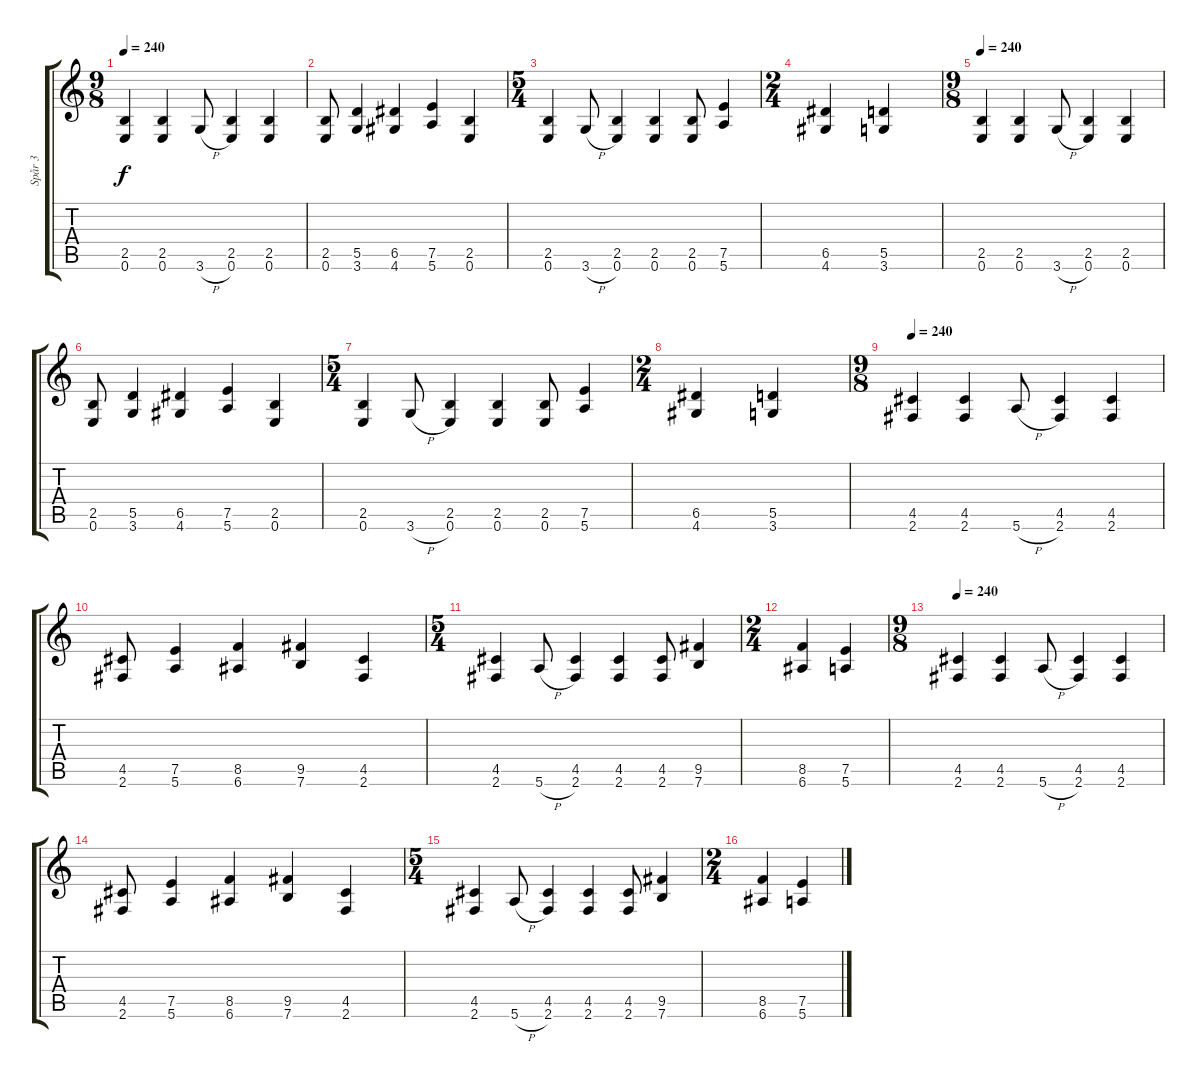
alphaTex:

\track ("Spår 3" "Spår 3") {instrument distortionguitar}
\staff {score tabs}
\tuning (E4 B3 G3 D3 A2 E2) {hide}
\ts (9 8)
\tempo 240
\clef g2
\ks c
(2.5 0.6).4{dy f} (2.5 0.6).4 3.6{h}.8 (2.5 0.6).4 (2.5 0.6).4 |
(2.5 0.6).8 (5.5 3.6).4 (6.5 4.6).4 (7.5 5.6).4 (2.5 0.6).4 |
\ts (5 4)
(2.5 0.6).4 3.6{h}.8 (2.5 0.6).4 (2.5 0.6).4 (2.5 0.6).8 (7.5 5.6).4 |
\ts (2 4)
(6.5 4.6).4 (5.5 3.6).4 |
\ts (9 8)
\tempo 240
(2.5 0.6).4 (2.5 0.6).4 3.6{h}.8 (2.5 0.6).4 (2.5 0.6).4 |
(2.5 0.6).8 (5.5 3.6).4 (6.5 4.6).4 (7.5 5.6).4 (2.5 0.6).4 |
\ts (5 4)
(2.5 0.6).4 3.6{h}.8 (2.5 0.6).4 (2.5 0.6).4 (2.5 0.6).8 (7.5 5.6).4 |
\ts (2 4)
(6.5 4.6).4 (5.5 3.6).4 |
\ts (9 8)
\tempo 240
(4.5 2.6).4 (4.5 2.6).4 5.6{h}.8 (4.5 2.6).4 (4.5 2.6).4 |
(4.5 2.6).8 (7.5 5.6).4 (8.5 6.6).4 (9.5 7.6).4 (4.5 2.6).4 |
\ts (5 4)
(4.5 2.6).4 5.6{h}.8 (4.5 2.6).4 (4.5 2.6).4 (4.5 2.6).8 (9.5 7.6).4 |
\ts (2 4)
(8.5 6.6).4 (7.5 5.6).4 |
\ts (9 8)
\tempo 240
(4.5 2.6).4 (4.5 2.6).4 5.6{h}.8 (4.5 2.6).4 (4.5 2.6).4 |
(4.5 2.6).8 (7.5 5.6).4 (8.5 6.6).4 (9.5 7.6).4 (4.5 2.6).4 |
\ts (5 4)
(4.5 2.6).4 5.6{h}.8 (4.5 2.6).4 (4.5 2.6).4 (4.5 2.6).8 (9.5 7.6).4 |
\ts (2 4)
(8.5 6.6).4 (7.5 5.6).4
